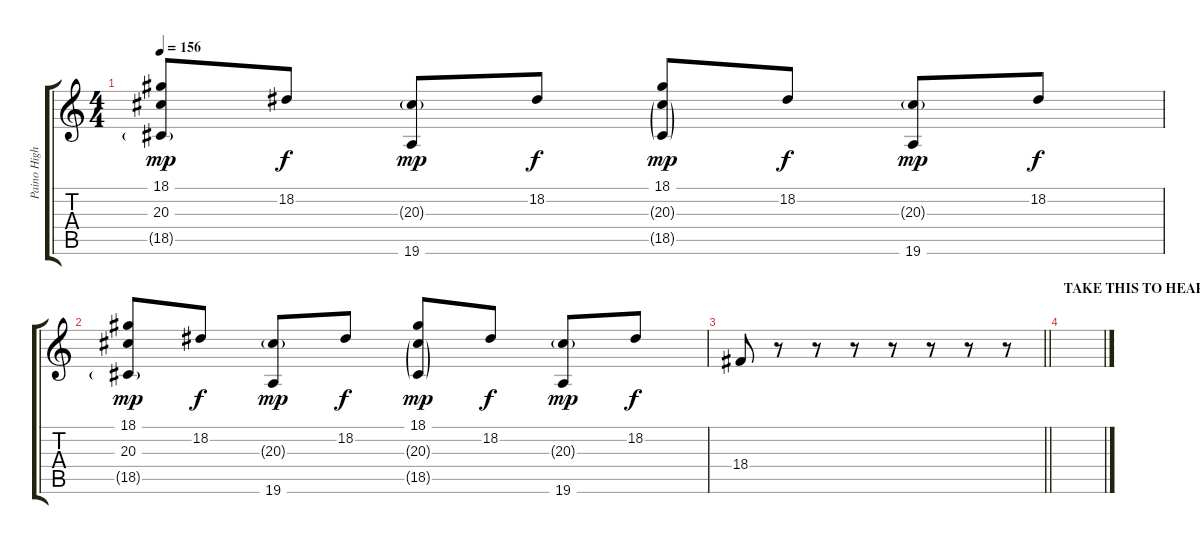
\track ("Paino High" "Paino High") {instrument acousticgrandpiano}
\staff {score tabs}
\tuning (D4 A3 F3 C3 G2 D2) {hide}
\ts (4 4)
\tempo 156
\clef g2
\ks c
(18.1 20.3 18.5{g}).8{dy mp} 18.2.8{dy f} (20.3{g} 19.6).8{dy mp} 18.2.8{dy f} (18.1 20.3{g} 18.5{g}).8{dy mp} 18.2.8{dy f} (20.3{g} 19.6).8{dy mp} 18.2.8{dy f} |
(18.1 20.3 18.5{g}).8{dy mp} 18.2.8{dy f} (20.3{g} 19.6).8{dy mp} 18.2.8{dy f} (18.1 20.3{g} 18.5{g}).8{dy mp} 18.2.8{dy f} (20.3{g} 19.6).8{dy mp} 18.2.8{dy f} |
\barLineRight lightlight
18.4.8 r.8 r.8 r.8 r.8 r.8 r.8 r.8 |
\section ("" "TAKE THIS TO HEART")
